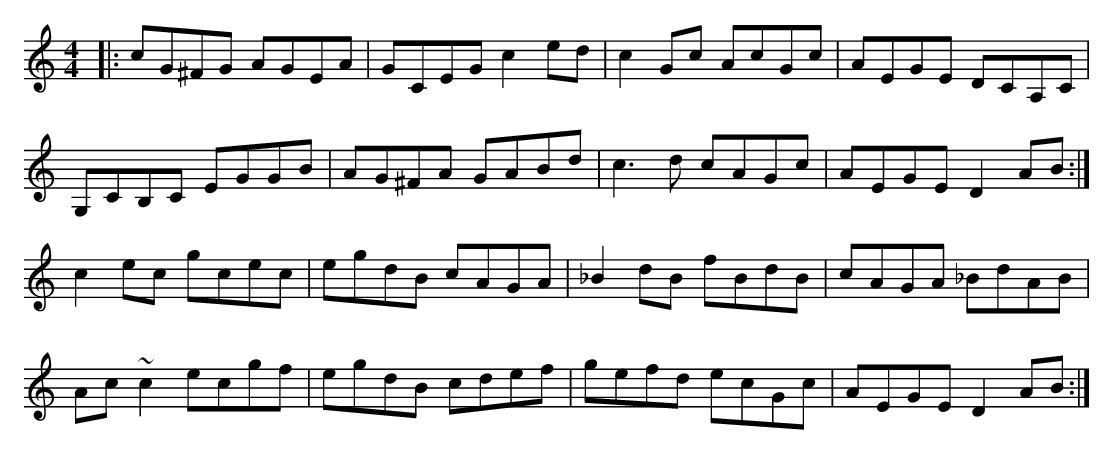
X:1
M:4/4
K:C
|:cG^FG AGEA|GCEG c2ed|c2Gc AcGc|AEGE DCA,C|
G,CB,C EGGB|AG^FA GABd|c3d cAGc|AEGE D2AB:|
c2ec gcec|egdB cAGA|_B2dB fBdB|cAGA _BdAB|
Ac ~c2 ecgf|egdB cdef|gefd ecGc|AEGE D2 AB:|
